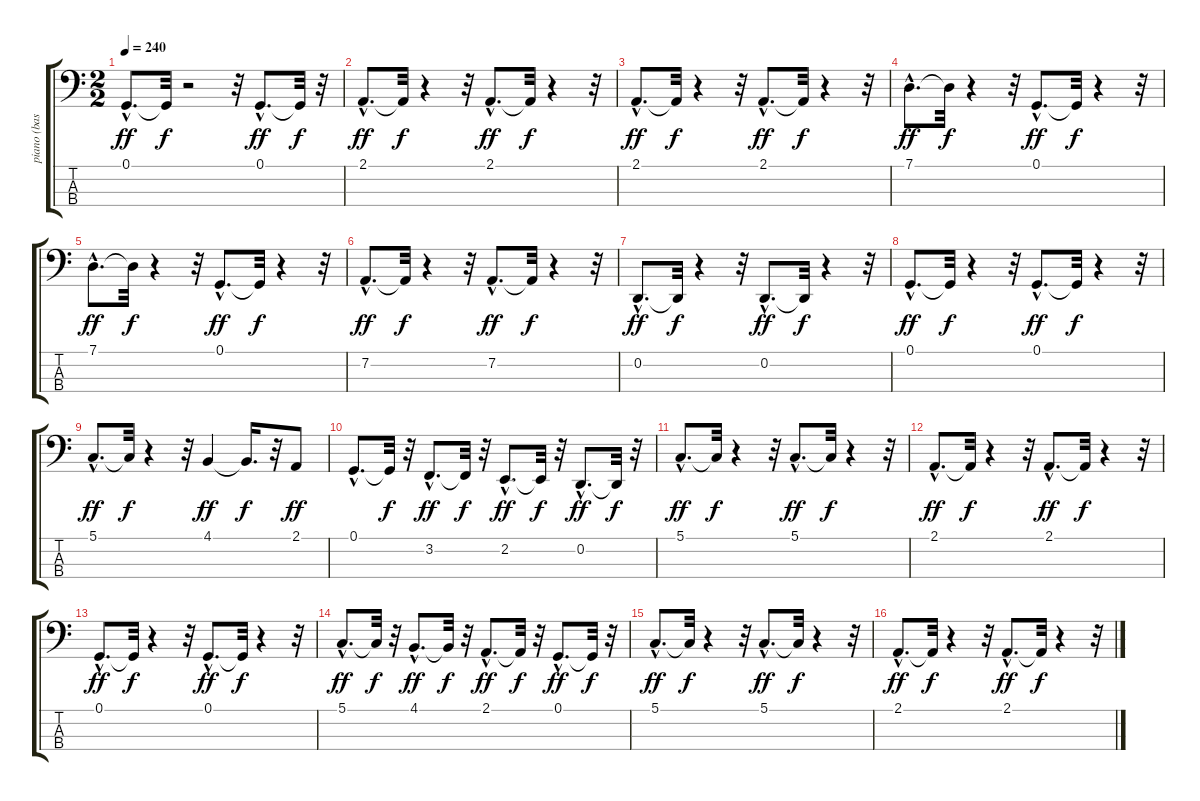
\track ("piano (basse)" "piano (bas") {instrument acousticgrandpiano}
\staff {score tabs}
\tuning (G2 D2 A1 E1) {hide}
\ts (2 2)
\tempo 240
\clef f4
\ks c
0.1{hac}.8{d dy ff} 0.1{t}.32{dy f} r.2 r.32 0.1{hac}.8{d dy ff} 0.1{t}.32{dy f} r.32 |
2.1{hac}.8{d dy ff} 2.1{t}.32{dy f} r.4 r.32 2.1{hac}.8{d dy ff} 2.1{t}.32{dy f} r.4 r.32 |
2.1{hac}.8{d dy ff} 2.1{t}.32{dy f} r.4 r.32 2.1{hac}.8{d dy ff} 2.1{t}.32{dy f} r.4 r.32 |
7.1{hac}.8{d dy ff} 7.1{t}.32{dy f} r.4 r.32 0.1{hac}.8{d dy ff} 0.1{t}.32{dy f} r.4 r.32 |
7.1{hac}.8{d dy ff} 7.1{t}.32{dy f} r.4 r.32 0.1{hac}.8{d dy ff} 0.1{t}.32{dy f} r.4 r.32 |
7.2{hac}.8{d dy ff} 7.2{t}.32{dy f} r.4 r.32 7.2{hac}.8{d dy ff} 7.2{t}.32{dy f} r.4 r.32 |
0.2{hac}.8{d dy ff} 0.2{t}.32{dy f} r.4 r.32 0.2{hac}.8{d dy ff} 0.2{t}.32{dy f} r.4 r.32 |
0.1{hac}.8{d dy ff} 0.1{t}.32{dy f} r.4 r.32 0.1{hac}.8{d dy ff} 0.1{t}.32{dy f} r.4 r.32 |
5.1{hac}.8{d dy ff} 5.1{t}.32{dy f} r.4 r.32 4.1.4{dy ff} 4.1{t}.16{d dy f} r.32 2.1.8{dy ff} |
0.1{hac}.8{d} 0.1{t}.32{dy f} r.32 3.2{hac}.8{d dy ff} 3.2{t}.32{dy f} r.32 2.2{hac}.8{d dy ff} 2.2{t}.32{dy f} r.32 0.2{hac}.8{d dy ff} 0.2{t}.32{dy f} r.32 |
5.1{hac}.8{d dy ff} 5.1{t}.32{dy f} r.4 r.32 5.1{hac}.8{d dy ff} 5.1{t}.32{dy f} r.4 r.32 |
2.1{hac}.8{d dy ff} 2.1{t}.32{dy f} r.4 r.32 2.1{hac}.8{d dy ff} 2.1{t}.32{dy f} r.4 r.32 |
0.1{hac}.8{d dy ff} 0.1{t}.32{dy f} r.4 r.32 0.1{hac}.8{d dy ff} 0.1{t}.32{dy f} r.4 r.32 |
5.1{hac}.8{d dy ff} 5.1{t}.32{dy f} r.32 4.1{hac}.8{d dy ff} 4.1{t}.32{dy f} r.32 2.1{hac}.8{d dy ff} 2.1{t}.32{dy f} r.32 0.1{hac}.8{d dy ff} 0.1{t}.32{dy f} r.32 |
5.1{hac}.8{d dy ff} 5.1{t}.32{dy f} r.4 r.32 5.1{hac}.8{d dy ff} 5.1{t}.32{dy f} r.4 r.32 |
2.1{hac}.8{d dy ff} 2.1{t}.32{dy f} r.4 r.32 2.1{hac}.8{d dy ff} 2.1{t}.32{dy f} r.4 r.32
